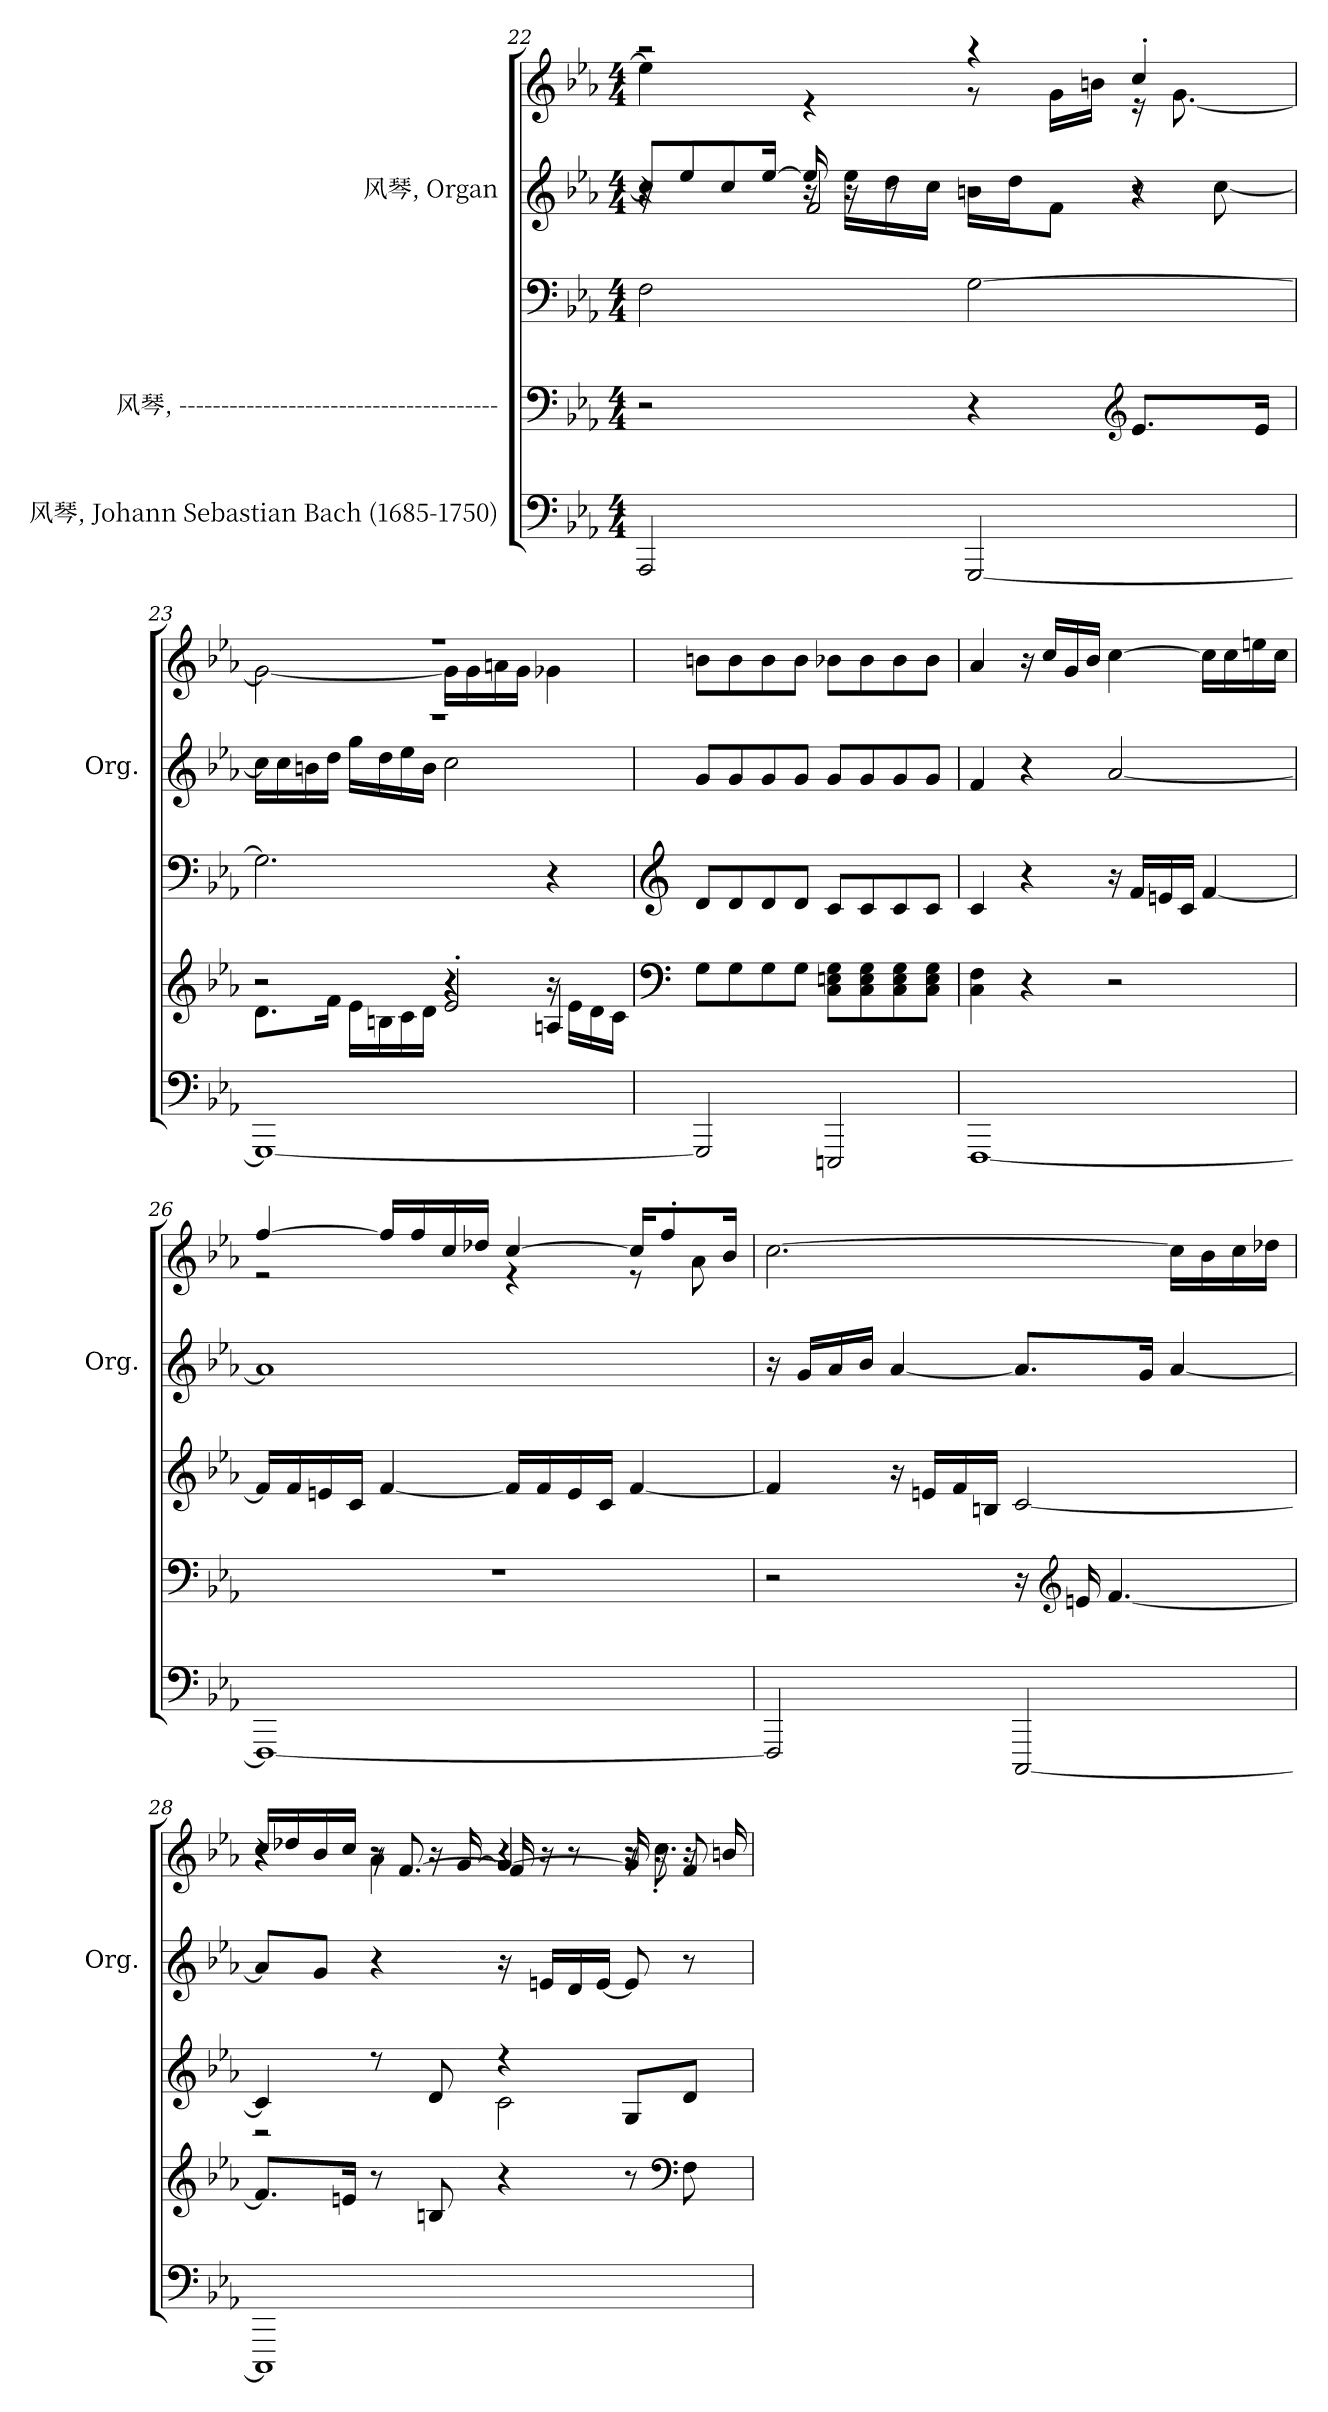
**kern	**kern	**kern	**kern	**kern
*part3	*part2	*part2	*part1	*part1
*staff5	*staff4	*staff3	*staff2	*staff1
*I"风琴, Johann Sebastian Bach   (1685-1750)	*I"风琴, --------------------------------------	*	*I"风琴, Organ	*
*	*	*	*I'Org.	*
!!LO:LB:g=z
*clefF4	*clefF4	*clefF4	*clefG2	*clefG2
*k[b-e-a-]	*k[b-e-a-]	*k[b-e-a-]	*k[b-e-a-]	*k[b-e-a-]
*M4/4	*M4/4	*M4/4	*M4/4	*M4/4
=22	=22	=22	=22	=22
*	*	*	*^	*^
*	*	*	*	*^	*	*
2AAA-/	2r	2F\	16r	4r	8cc/L]	2r	4ee-\]
.	.	.	8ee-/L	.	.	.	.
.	.	.	.	.	8cc/J	.	.
.	.	.	[16ee-/Jk	.	.	.	.
.	.	.	16ee-/]	16r	2f/	.	4r
.	.	.	16r	16ee-\LL	.	.	.
.	.	.	8r	16dd\	.	.	.
.	.	.	.	16cc\JJ	.	.	.
[2GGG/	4r	[2G\	2r	16bn\LL	.	4r	8r
.	.	.	.	16dd\J	.	.	.
.	.	.	.	8f\J	.	.	16g\LL
.	.	.	.	.	.	.	16bn\JJ
*	*clefG2	*	*	*	*	*	*
.	8.e-/L	.	.	8r	4r	4cc'/	16r
.	.	.	.	.	.	.	[8.g\
.	.	.	.	[8cc\	.	.	.
.	16e-/Jk	.	.	.	.	.	.
*	*	*	*	*v	*v	*	*
=23	=23	=23	=23	=23	=23	=23
*	*^	*	*	*	*	*
*	*	*^	*	*	*	*	*
1GGG_	2r	8.d\L	2r	2.G\]	1r	16cc\LL]	1r	2g\_
.	.	.	.	.	.	16cc\	.	.
.	.	.	.	.	.	16bn\	.	.
.	.	16f\Jk	.	.	.	16dd\JJ	.	.
.	.	16e-\LL	.	.	.	16gg\LL	.	.
.	.	16Bn\	.	.	.	16dd\	.	.
.	.	16c\	.	.	.	16ee-\	.	.
.	.	16d\JJ	.	.	.	16b\JJ	.	.
.	2e-'/	4r	4r	.	.	2cc\	.	16g\LL]
.	.	.	.	.	.	.	.	16g\
.	.	.	.	.	.	.	.	16an\
.	.	.	.	.	.	.	.	16g\JJ
.	.	16r	4An/	4r	.	.	.	4g-X\
.	.	16e-\LL	.	.	.	.	.	.
.	.	16d\	.	.	.	.	.	.
.	.	16c\JJ	.	.	.	.	.	.
*	*	*	*	*	*v	*v	*	*
*	*v	*v	*v	*	*	*v	*v
!!LO:PB:g=z
=24	=24	=24	=24	=24
*	*clefF4	*clefG2	*	*
2GGG/]	8G\L	8d/L	8g/L	8bn\L
.	8G\	8d/	8g/	8b\
*	*	*	*	*MM55
.	8G\	8d/	8g/	8b\
.	8G\J	8d/J	8g/J	8b\J
*	*	*	*	*MM60
2EEEn/	8C\ 8En\ 8G\L	8c/L	8g/L	8b-X\L
.	8C\ 8E\ 8G\	8c/	8g/	8b-\
.	8C\ 8E\ 8G\	8c/	8g/	8b-\
.	8C\ 8E\ 8G\J	8c/J	8g/J	8b-\J
=25	=25	=25	=25	=25
*	*	*	*	*MM60
[1FFF	4C\ 4F\	4c/	4f/	4a-/
.	4r	4r	4r	16r
.	.	.	.	16cc/LL
.	.	.	.	16g/
.	.	.	.	16b-/JJ
.	2r	16r	[2a-/	[4cc\
.	.	16f/LL	.	.
.	.	16en/	.	.
.	.	16c/JJ	.	.
.	.	[4f/	.	16cc\LL]
.	.	.	.	16cc\
.	.	.	.	16een\
.	.	.	.	16cc\JJ
=26	=26	=26	=26	=26
*	*	*	*	*^
1FFF_	1r	16f/LL]	1a-]	[4ff/	2r
.	.	16f/	.	.	.
.	.	16en/	.	.	.
.	.	16c/JJ	.	.	.
.	.	[4f/	.	16ff/LL]	.
.	.	.	.	16ff/	.
.	.	.	.	16cc/	.
.	.	.	.	16dd-X/JJ	.
.	.	16f/LL]	.	[4cc/	4r
.	.	16f/	.	.	.
.	.	16e/	.	.	.
.	.	16c/JJ	.	.	.
.	.	[4f/	.	16cc/KL]	8r
.	.	.	.	8ff'/	.
.	.	.	.	.	8a-\
.	.	.	.	16b-/Jk	.
*	*	*	*	*v	*v
!!LO:LB:g=z
=27	=27	=27	=27	=27
2FFF/]	2r	4f/]	16r	[2.cc\
.	.	.	16g/LL	.
.	.	.	16a-/	.
.	.	.	16b-/JJ	.
.	.	16r	[4a-/	.
.	.	16en/LL	.	.
.	.	16f/	.	.
.	.	16Bn/JJ	.	.
[2CCC/	16r	[2c/	8.a-/L]	.
*	*clefG2	*	*	*
.	16en/	.	.	.
.	[4.f/	.	.	.
.	.	.	16g/Jk	.
*	*	*	*	*MM46
.	.	.	[4a-/	16cc\LL]
.	.	.	.	16b-\
.	.	.	.	16cc\
.	.	.	.	16dd-X\JJ
=28	=28	=28	=28	=28
*	*	*	*	*MM37
*	*	*^	*	*^
*	*	*	*	*	*	*^
1CCC]	8.f/L]	4c/]	2r	8a-/L]	16cc/LL	4r	4r
.	.	.	.	.	16dd-X/	.	.
.	.	.	.	8g/J	16b-/	.	.
.	16en/Jk	.	.	.	16cc/JJ	.	.
.	8r	8r	.	4r	8r	4a-\	16r
.	.	.	.	.	.	.	[8.f/
.	8Bn/	8d/	.	.	16r	.	.
.	.	.	.	.	[16g/	.	.
.	4r	4r	2c\	16r	4g/_	4r	16f/]
.	.	.	.	16en/LL	.	.	16r
.	.	.	.	16d/	.	.	8r
.	.	.	.	[16e/JJ	.	.	.
*	*	*	*	*	*MM25	*	*
.	8r	8G/L	.	8e/]	16g/]	16r	8r
.	.	.	.	.	16r	8.cc'\	.
*	*clefF4	*	*	*	*	*	*
.	8F\	8d/J	.	8r	16r	.	8f/
.	.	.	.	.	16bn/	.	.
*	*	*v	*v	*	*v	*v	*v
=	=	=	=	=
*-	*-	*-	*-	*-
